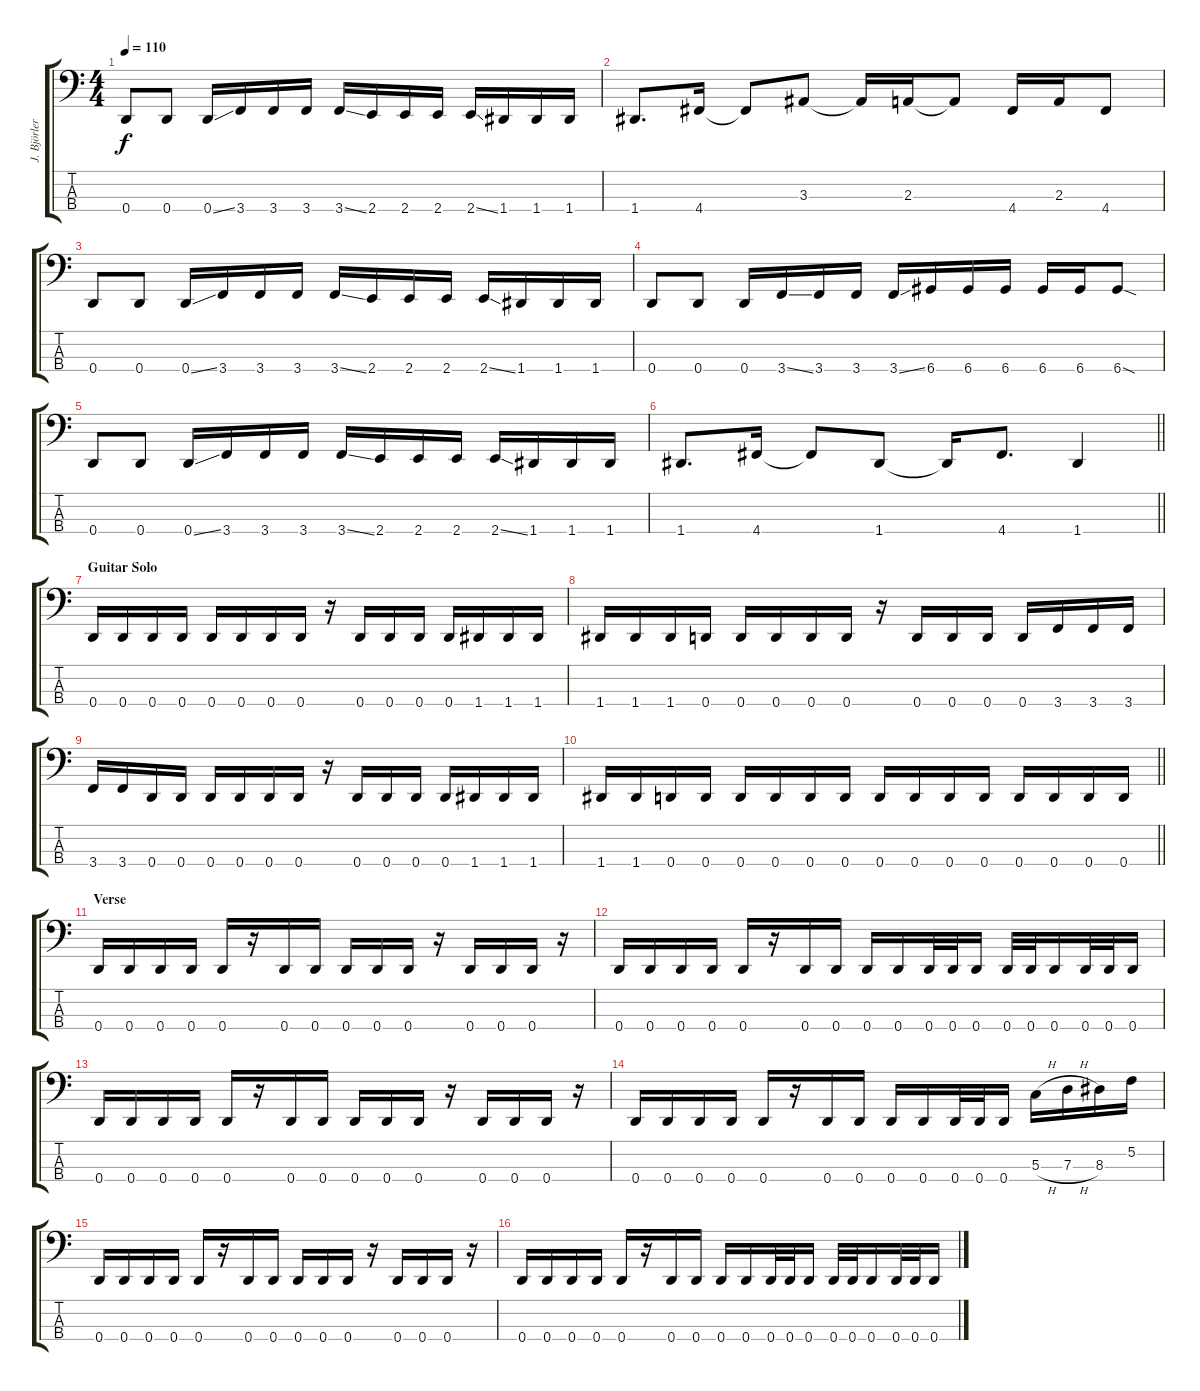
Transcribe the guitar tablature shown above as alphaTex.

\track ("J. Björler" "J. Björler") {instrument electricbassfinger}
\staff {score tabs}
\tuning (F2 C2 G1 D1) {hide}
\ts (4 4)
\tempo 110
\clef f4
\ks c
0.4.8{dy f} 0.4.8 0.4{ss}.16 3.4.16 3.4.16 3.4.16 3.4{ss}.16 2.4.16 2.4.16 2.4.16 2.4{ss}.16 1.4.16 1.4.16 1.4.16 |
1.4.8{d} 4.4.16 4.4{t}.8 3.3.8 3.3{t}.16 2.3.16 2.3{t}.8 4.4.16 2.3.16 4.4.8 |
0.4.8 0.4.8 0.4{ss}.16 3.4.16 3.4.16 3.4.16 3.4{ss}.16 2.4.16 2.4.16 2.4.16 2.4{ss}.16 1.4.16 1.4.16 1.4.16 |
0.4.8 0.4.8 0.4.16 3.4{ss}.16 3.4.16 3.4.16 3.4{ss}.16 6.4.16 6.4.16 6.4.16 6.4.16 6.4.16 6.4{sod}.8 |
0.4.8 0.4.8 0.4{ss}.16 3.4.16 3.4.16 3.4.16 3.4{ss}.16 2.4.16 2.4.16 2.4.16 2.4{ss}.16 1.4.16 1.4.16 1.4.16 |
\barLineRight lightlight
1.4.8{d} 4.4.16 4.4{t}.8 1.4.8 1.4{t}.16 4.4.8{d} 1.4.4 |
\section ("" "Guitar Solo")
0.4.16 0.4.16 0.4.16 0.4.16 0.4.16 0.4.16 0.4.16 0.4.16 r.16 0.4.16 0.4.16 0.4.16 0.4.16 1.4.16 1.4.16 1.4.16 |
1.4.16 1.4.16 1.4.16 0.4.16 0.4.16 0.4.16 0.4.16 0.4.16 r.16 0.4.16 0.4.16 0.4.16 0.4.16 3.4.16 3.4.16 3.4.16 |
3.4.16 3.4.16 0.4.16 0.4.16 0.4.16 0.4.16 0.4.16 0.4.16 r.16 0.4.16 0.4.16 0.4.16 0.4.16 1.4.16 1.4.16 1.4.16 |
\barLineRight lightlight
1.4.16 1.4.16 0.4.16 0.4.16 0.4.16 0.4.16 0.4.16 0.4.16 0.4.16 0.4.16 0.4.16 0.4.16 0.4.16 0.4.16 0.4.16 0.4.16 |
\section ("" "Verse")
0.4.16 0.4.16 0.4.16 0.4.16 0.4.16 r.16 0.4.16 0.4.16 0.4.16 0.4.16 0.4.16 r.16 0.4.16 0.4.16 0.4.16 r.16 |
0.4.16 0.4.16 0.4.16 0.4.16 0.4.16 r.16 0.4.16 0.4.16 0.4.16 0.4.16 0.4.32 0.4.32 0.4.16 0.4.32 0.4.32 0.4.16 0.4.32 0.4.32 0.4.16 |
0.4.16 0.4.16 0.4.16 0.4.16 0.4.16 r.16 0.4.16 0.4.16 0.4.16 0.4.16 0.4.16 r.16 0.4.16 0.4.16 0.4.16 r.16 |
0.4.16 0.4.16 0.4.16 0.4.16 0.4.16 r.16 0.4.16 0.4.16 0.4.16 0.4.16 0.4.32 0.4.32 0.4.16 5.3{h}.16 7.3{h}.16 8.3.16 5.2.16 |
0.4.16 0.4.16 0.4.16 0.4.16 0.4.16 r.16 0.4.16 0.4.16 0.4.16 0.4.16 0.4.16 r.16 0.4.16 0.4.16 0.4.16 r.16 |
0.4.16 0.4.16 0.4.16 0.4.16 0.4.16 r.16 0.4.16 0.4.16 0.4.16 0.4.16 0.4.32 0.4.32 0.4.16 0.4.32 0.4.32 0.4.16 0.4.32 0.4.32 0.4.16
